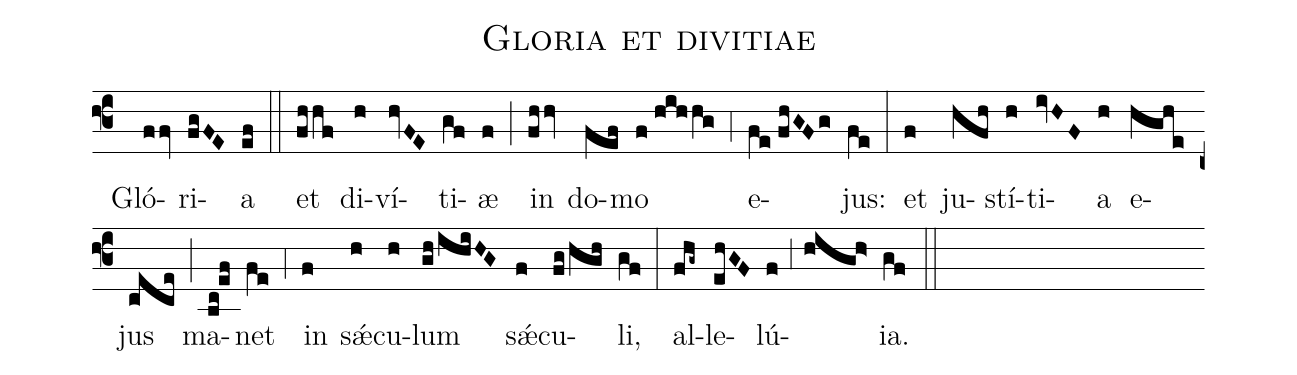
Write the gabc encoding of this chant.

name:Gloria et divitiae;
office-part:Offertorium;
mode:2;
%%
(f3) () Gló(ffv)ri(fgFE)a(ef) (::) et(fhhf) di(h)ví(hvFE)ti(gf)æ(f) (;) in(fhhv) do(fef)mo(f//hihhg) (;4) e(fe//fhGFg)jus:(fe) (:) et(f) ju(hfh)stí(h)ti(ivHF)a(h) e(hghe)jus(cece) (;) ma(bc!ef)net(fe) (;4) in(f) s<sp>'ae</sp>(h)cu(h)lum(gh/ihiHG) s<sp>'ae</sp>(f)cu(fg/hgh)li,(gf) (:) al(fhg~)le(ehGF)lú(f;3h@igh>)ia.(gf) (::)
